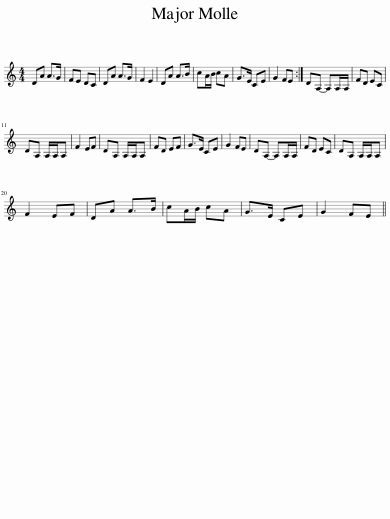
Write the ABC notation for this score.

X:1
L:1/8
M:4/4
I:linebreak $
K:C
V:1 treble
V:1
 DA A>G | FE DC | DA A>G | F2 E2 | DA A>B | %5
 cA/B/ cA | G>E CE | G2 FE :| DA,- A,A,/A,/ | FD EC |$ %10
 DA, A,/A,/A, | F2 EF | DA, A,/A,/A, | FD EF | G>E CE | %15
 G2 FE | DA,- A,A,/A,/ | FD EC | DA, A,/A,/A, |$ F2 EF | %20
 DA A>B | cA/B/ cA | G>E CE | G2 FE || %24
